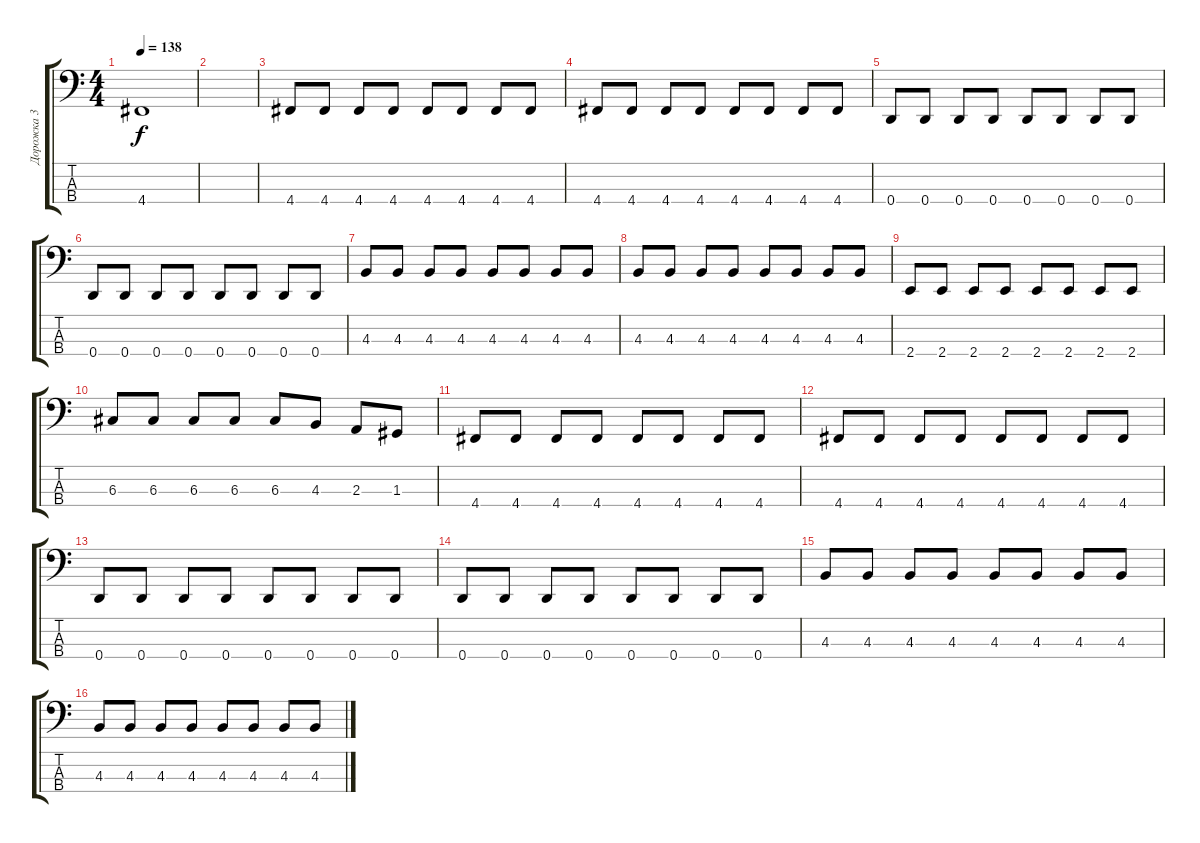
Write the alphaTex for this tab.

\track ("Дорожка 3" "Дорожка 3") {instrument electricbassfinger}
\staff {score tabs}
\tuning (F2 C2 G1 D1) {hide}
\ts (4 4)
\tempo 138
\clef f4
\ks c
4.4.1{dy f} |
|
4.4.8 4.4.8 4.4.8 4.4.8 4.4.8 4.4.8 4.4.8 4.4.8 |
4.4.8 4.4.8 4.4.8 4.4.8 4.4.8 4.4.8 4.4.8 4.4.8 |
0.4.8 0.4.8 0.4.8 0.4.8 0.4.8 0.4.8 0.4.8 0.4.8 |
0.4.8 0.4.8 0.4.8 0.4.8 0.4.8 0.4.8 0.4.8 0.4.8 |
4.3.8 4.3.8 4.3.8 4.3.8 4.3.8 4.3.8 4.3.8 4.3.8 |
4.3.8 4.3.8 4.3.8 4.3.8 4.3.8 4.3.8 4.3.8 4.3.8 |
2.4.8 2.4.8 2.4.8 2.4.8 2.4.8 2.4.8 2.4.8 2.4.8 |
6.3.8 6.3.8 6.3.8 6.3.8 6.3.8 4.3.8 2.3.8 1.3.8 |
4.4.8 4.4.8 4.4.8 4.4.8 4.4.8 4.4.8 4.4.8 4.4.8 |
4.4.8 4.4.8 4.4.8 4.4.8 4.4.8 4.4.8 4.4.8 4.4.8 |
0.4.8 0.4.8 0.4.8 0.4.8 0.4.8 0.4.8 0.4.8 0.4.8 |
0.4.8 0.4.8 0.4.8 0.4.8 0.4.8 0.4.8 0.4.8 0.4.8 |
4.3.8 4.3.8 4.3.8 4.3.8 4.3.8 4.3.8 4.3.8 4.3.8 |
4.3.8 4.3.8 4.3.8 4.3.8 4.3.8 4.3.8 4.3.8 4.3.8
